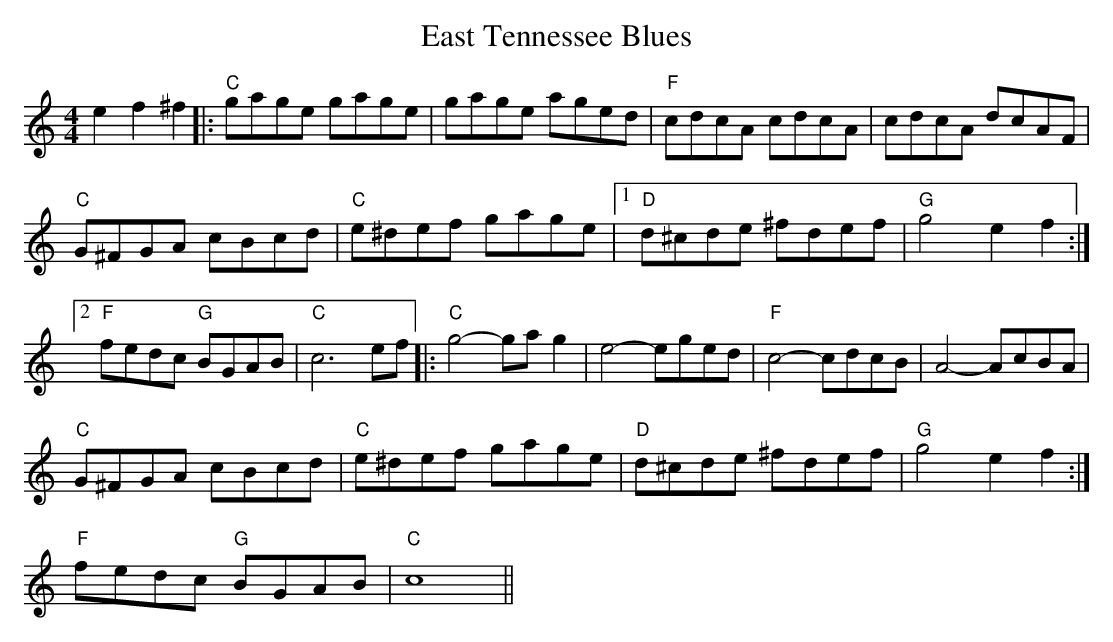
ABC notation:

X:1
T:East Tennessee Blues
M:4/4
L:1/4
K:C
ef ^f|:"C"g/2a/2g/2e/2 g/2a/2g/2e/2|g/2a/2g/2e/2 a/2g/2e/2d/2|\
"F"c/2d/2c/2A/2 c/2d/2c/2A/2|c/2d/2c/2A/2 d/2c/2A/2F/2|
"C"G/2^F/2G/2A/2 c/2B/2c/2d/2|"C"e/2^d/2e/2f/2 g/2a/2g/2e/2|\
[1"D"d/2^c/2d/2e/2 ^f/2d/2e/2f/2|"G"g2 ef:|
[2"F"f/2e/2d/2c/2 "G"B/2G/2A/2B/2|"C"c3e/2f/2|:"C"g2 -g/2a/2g|\
e2 -e/2g/2e/2d/2|"F"c2 -c/2d/2c/2B/2|A2 -A/2c/2B/2A/2|
"C"G/2^F/2G/2A/2 c/2B/2c/2d/2|"C"e/2^d/2e/2f/2 g/2a/2g/2e/2|\
"D"d/2^c/2d/2e/2 ^f/2d/2e/2f/2|"G"g2 ef:|
"F"f/2e/2d/2c/2 "G"B/2G/2A/2B/2|"C"c4||
